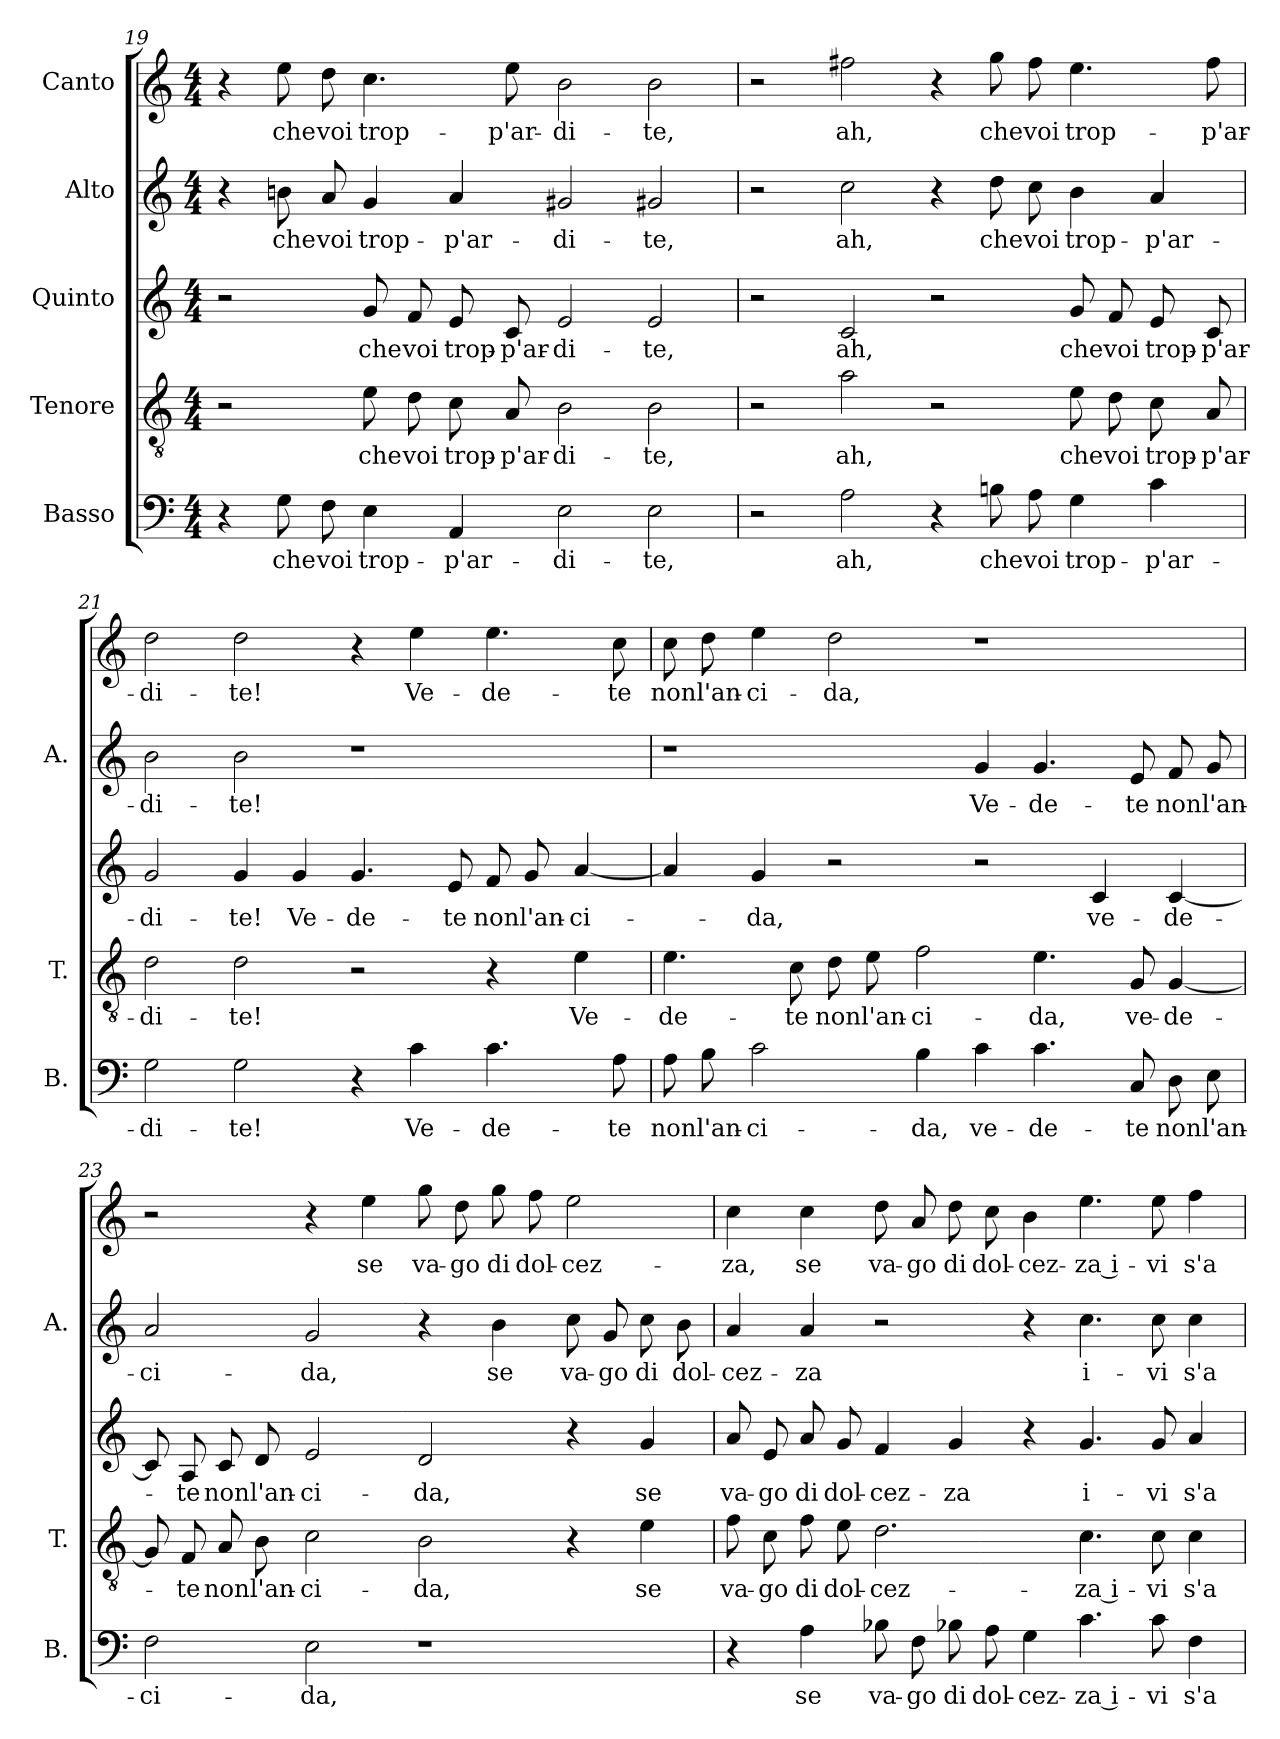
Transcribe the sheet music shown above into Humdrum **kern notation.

**kern	**text	**kern	**text	**kern	**text	**kern	**text	**kern	**text
*part5	*part5	*part4	*part4	*part3	*part3	*part2	*part2	*part1	*part1
*staff5	*staff5	*staff4	*staff4	*staff3	*staff3	*staff2	*staff2	*staff1	*staff1
*I"Basso	*	*I"Tenore	*	*I"Quinto	*	*I"Alto	*	*I"Canto	*
*I'B.	*	*I'T.	*	*	*	*I'A.	*	*	*
*clefF4	*	*clefGv2	*	*clefG2	*	*clefG2	*	*clefG2	*
*k[]	*	*k[]	*	*k[]	*	*k[]	*	*k[]	*
*C:	*	*C:	*	*C:	*	*C:	*	*C:	*
*M4/4	*	*M4/4	*	*M4/4	*	*M4/4	*	*M4/4	*
=19	=19	=19	=19	=19	=19	=19	=19	=19	=19
4r	.	2r	.	2r	.	4r	.	4r	.
8G\	che	.	.	.	.	8bn\	che	8ee\	che
8F\	voi	.	.	.	.	8a/	voi	8dd\	voi
4E\	trop-	8e\	che	8g/	che	4g/	trop-	4.cc\	trop-
.	.	8d\	voi	8f/	voi	.	.	.	.
4AA/	-p'ar-	8c\	trop-	8e/	trop-	4a/	-p'ar-	.	.
.	.	8A/	-p'ar-	8c/	-p'ar-	.	.	8ee\	-p'ar-
2E\	-di-	2B\	-di-	2e/	-di-	2g#X/	-di-	2b\	-di-
2E\	-te,	2B\	-te,	2e/	-te,	2g#X/	-te,	2b\	-te,
=20	=20	=20	=20	=20	=20	=20	=20	=20	=20
2r	.	2r	.	2r	.	2r	.	2r	.
2A\	ah,	2a\	ah,	2c/	ah,	2cc\	ah,	2ff#X\	ah,
4r	.	2r	.	2r	.	4r	.	4r	.
8Bn\	che	.	.	.	.	8dd\	che	8gg\	che
8A\	voi	.	.	.	.	8cc\	voi	8ff#\	voi
4G\	trop-	8e\	che	8g/	che	4b\	trop-	4.ee\	trop-
.	.	8d\	voi	8f/	voi	.	.	.	.
4c\	-p'ar-	8c\	trop-	8e/	trop-	4a/	-p'ar-	.	.
.	.	8A/	-p'ar-	8c/	-p'ar-	.	.	8ff#\	-p'ar-
=21	=21	=21	=21	=21	=21	=21	=21	=21	=21
2G\	-di-	2d\	-di-	2g/	-di-	2b\	-di-	2dd\	-di-
2G\	-te!	2d\	-te!	4g/	-te!	2b\	-te!	2dd\	-te!
.	.	.	.	4g/	Ve-	.	.	.	.
4r	.	2r	.	4.g/	-de-	1r	.	4r	.
4c\	Ve-	.	.	.	.	.	.	4ee\	Ve-
.	.	.	.	8e/	-te	.	.	.	.
4.c\	-de-	4r	.	8f/	non	.	.	4.ee\	-de-
.	.	.	.	8g/	l'an-	.	.	.	.
.	.	4e\	Ve-	[4a/	-ci-	.	.	.	.
8A\	-te	.	.	.	.	.	.	8cc\	-te
=22	=22	=22	=22	=22	=22	=22	=22	=22	=22
8A\	non	4.e\	-de-	4a/]	.	1r	.	8cc\	non
8B\	l'an-	.	.	.	.	.	.	8dd\	l'an-
2c\	-ci-	.	.	4g/	-da,	.	.	4ee\	-ci-
.	.	8c\	-te	.	.	.	.	.	.
.	.	8d\	non	2r	.	.	.	2dd\	-da,
.	.	8e\	l'an-	.	.	.	.	.	.
4B\	-da,	2f\	-ci-	.	.	.	.	.	.
4c\	ve-	.	.	2r	.	4g/	Ve-	1r	.
4.c\	-de-	4.e\	-da,	.	.	4.g/	-de-	.	.
.	.	.	.	4c/	ve-	.	.	.	.
8C/	-te	8G/	ve-	.	.	8e/	-te	.	.
8D\	non	[4G/	-de-	[4c/	-de-	8f/	non	.	.
8E\	l'an-	.	.	.	.	8g/	l'an-	.	.
=23	=23	=23	=23	=23	=23	=23	=23	=23	=23
2F\	-ci-	8G/]	.	8c/]	.	2a/	-ci-	2r	.
.	.	8F/	-te	8A/	-te	.	.	.	.
.	.	8A/	non	8c/	non	.	.	.	.
.	.	8B\	l'an-	8d/	l'an-	.	.	.	.
2E\	-da,	2c\	-ci-	2e/	-ci-	2g/	-da,	4r	.
.	.	.	.	.	.	.	.	4ee\	se
1r	.	2B\	-da,	2d/	-da,	4r	.	8gg\	va-
.	.	.	.	.	.	.	.	8dd\	-go
.	.	.	.	.	.	4b\	se	8gg\	di
.	.	.	.	.	.	.	.	8ff\	dol-
.	.	4r	.	4r	.	8cc\	va-	2ee\	-cez-
.	.	.	.	.	.	8g/	-go	.	.
.	.	4e\	se	4g/	se	8cc\	di	.	.
.	.	.	.	.	.	8b\	dol-	.	.
=24	=24	=24	=24	=24	=24	=24	=24	=24	=24
4r	.	8f\	va-	8a/	va-	4a/	-cez-	4cc\	-za,
.	.	8c\	-go	8e/	-go	.	.	.	.
4A\	se	8f\	di	8a/	di	4a/	-za	4cc\	se
.	.	8e\	dol-	8g/	dol-	.	.	.	.
8B-X\	va-	2.d\	-cez-	4f/	-cez-	2r	.	8dd\	va-
8F\	-go	.	.	.	.	.	.	8a/	-go
8B-X\	di	.	.	4g/	-za	.	.	8dd\	di
8A\	dol-	.	.	.	.	.	.	8cc\	dol-
4G\	-cez-	.	.	4r	.	4r	.	4b\	-cez-
4.c\	-za i-	4.c\	-za i-	4.g/	i-	4.cc\	i-	4.ee\	-za i-
8c\	-vi	8c\	-vi	8g/	-vi	8cc\	-vi	8ee\	-vi
4F\	s'a-	4c\	s'a-	4a/	s'a-	4cc\	s'a-	4ff\	s'a-
=	=	=	=	=	=	=	=	=	=
*-	*-	*-	*-	*-	*-	*-	*-	*-	*-
